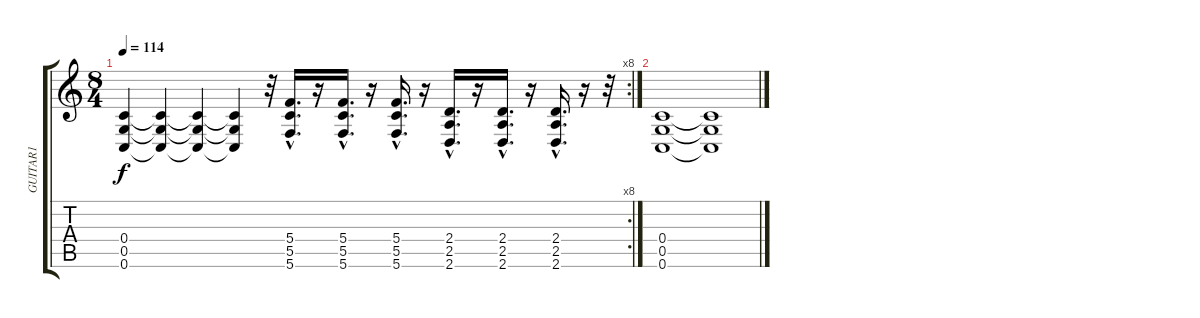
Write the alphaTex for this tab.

\track ("GUITAR1" "GUITAR1") {instrument distortionguitar}
\staff {score tabs}
\tuning (D4 A3 F3 C3 G2 C2) {hide}
\rc 8
\ts (8 4)
\tempo 114
\clef g2
\ks c
(0.4{t} 0.5{t} 0.6{t}).4{dy f} (0.4{t} 0.5{t} 0.6{t}).4 (0.4{t} 0.5{t} 0.6{t}).4 (0.4{t} 0.5{t} 0.6{t}).4 r.32 (5.4{hac} 5.5{hac} 5.6{hac}).16{d} r.16 (5.4{hac} 5.5{hac} 5.6{hac}).16{d} r.16 (5.4{hac} 5.5{hac} 5.6{hac}).16{d} r.16 (2.4{hac} 2.5{hac} 2.6{hac}).16{d} r.16 (2.4{hac} 2.5{hac} 2.6{hac}).16{d} r.16 (2.4{hac} 2.5{hac} 2.6{hac}).16{d} r.16 r.32 |
(0.4 0.5 0.6).1 (0.4{t} 0.5{t} 0.6{t}).1
